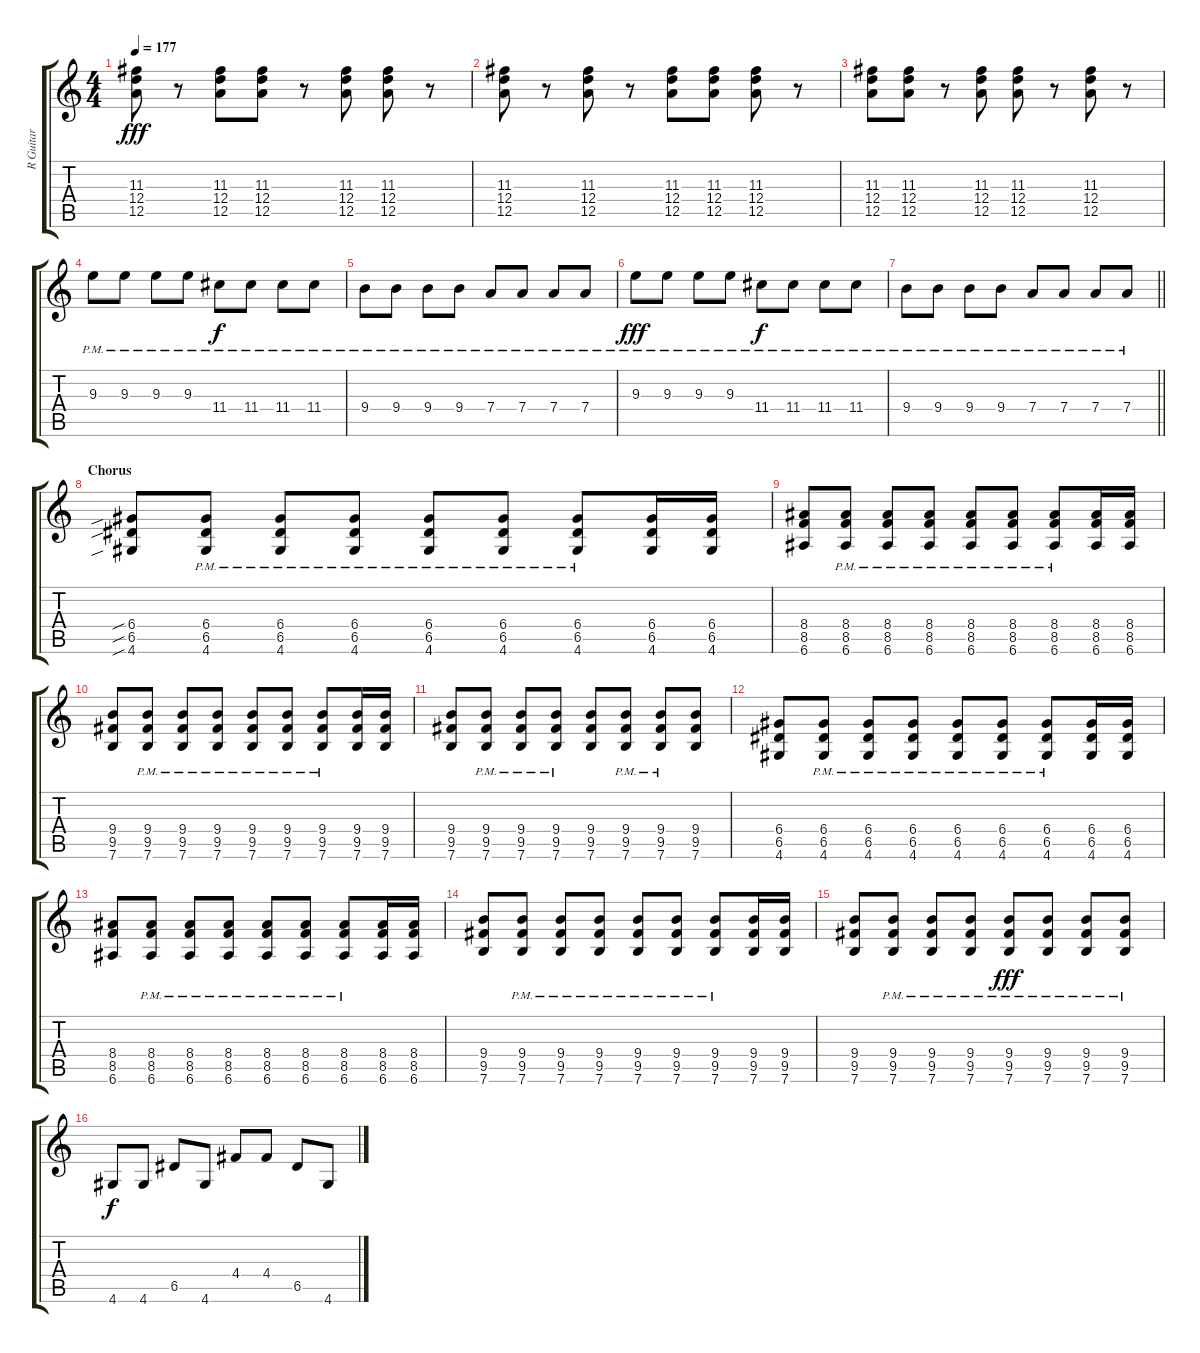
\track ("R Guitar" "R Guitar") {instrument overdrivenguitar}
\staff {score tabs}
\tuning (E4 B3 G3 D3 A2 E2) {hide}
\ts (4 4)
\tempo 177
\clef g2
\ks c
(11.3 12.4 12.5).8{dy fff} r.8 (11.3 12.4 12.5).8 (11.3 12.4 12.5).8 r.8 (11.3 12.4 12.5).8 (11.3 12.4 12.5).8 r.8 |
(11.3 12.4 12.5).8 r.8 (11.3 12.4 12.5).8 r.8 (11.3 12.4 12.5).8 (11.3 12.4 12.5).8 (11.3 12.4 12.5).8 r.8 |
(11.3 12.4 12.5).8 (11.3 12.4 12.5).8 r.8 (11.3 12.4 12.5).8 (11.3 12.4 12.5).8 r.8 (11.3 12.4 12.5).8 r.8 |
9.3{pm}.8 9.3{pm}.8 9.3{pm}.8 9.3{pm}.8 11.4{pm}.8{dy f} 11.4{pm}.8 11.4{pm}.8 11.4{pm}.8 |
9.4{pm}.8 9.4{pm}.8 9.4{pm}.8 9.4{pm}.8 7.4{pm}.8 7.4{pm}.8 7.4{pm}.8 7.4{pm}.8 |
9.3{pm}.8{dy fff} 9.3{pm}.8 9.3{pm}.8 9.3{pm}.8 11.4{pm}.8{dy f} 11.4{pm}.8 11.4{pm}.8 11.4{pm}.8 |
\barLineRight lightlight
9.4{pm}.8 9.4{pm}.8 9.4{pm}.8 9.4{pm}.8 7.4{pm}.8 7.4{pm}.8 7.4{pm}.8 7.4{pm}.8 |
\section ("" "Chorus")
(6.4{sib} 6.5{sib} 4.6{sib}).8 (6.4{pm} 6.5{pm} 4.6{pm}).8 (6.4{pm} 6.5{pm} 4.6{pm}).8 (6.4{pm} 6.5{pm} 4.6{pm}).8 (6.4{pm} 6.5{pm} 4.6{pm}).8 (6.4{pm} 6.5{pm} 4.6{pm}).8 (6.4{pm} 6.5{pm} 4.6{pm}).8 (6.4 6.5 4.6).16 (6.4 6.5 4.6).16 |
(8.4 8.5 6.6).8 (8.4{pm} 8.5{pm} 6.6{pm}).8 (8.4{pm} 8.5{pm} 6.6{pm}).8 (8.4{pm} 8.5{pm} 6.6{pm}).8 (8.4{pm} 8.5{pm} 6.6{pm}).8 (8.4{pm} 8.5{pm} 6.6{pm}).8 (8.4{pm} 8.5{pm} 6.6{pm}).8 (8.4 8.5 6.6).16 (8.4 8.5 6.6).16 |
(9.4 9.5 7.6).8 (9.4{pm} 9.5{pm} 7.6{pm}).8 (9.4{pm} 9.5{pm} 7.6{pm}).8 (9.4{pm} 9.5{pm} 7.6{pm}).8 (9.4{pm} 9.5{pm} 7.6{pm}).8 (9.4{pm} 9.5{pm} 7.6{pm}).8 (9.4{pm} 9.5{pm} 7.6{pm}).8 (9.4 9.5 7.6).16 (9.4 9.5 7.6).16 |
(9.4 9.5 7.6).8 (9.4{pm} 9.5{pm} 7.6{pm}).8 (9.4{pm} 9.5{pm} 7.6{pm}).8 (9.4{pm} 9.5{pm} 7.6{pm}).8 (9.4 9.5 7.6).8 (9.4{pm} 9.5{pm} 7.6{pm}).8 (9.4{pm} 9.5{pm} 7.6{pm}).8 (9.4 9.5 7.6).8 |
(6.4 6.5 4.6).8 (6.4{pm} 6.5{pm} 4.6{pm}).8 (6.4{pm} 6.5{pm} 4.6{pm}).8 (6.4{pm} 6.5{pm} 4.6{pm}).8 (6.4{pm} 6.5{pm} 4.6{pm}).8 (6.4{pm} 6.5{pm} 4.6{pm}).8 (6.4{pm} 6.5{pm} 4.6{pm}).8 (6.4 6.5 4.6).16 (6.4 6.5 4.6).16 |
(8.4 8.5 6.6).8 (8.4{pm} 8.5{pm} 6.6{pm}).8 (8.4{pm} 8.5{pm} 6.6{pm}).8 (8.4{pm} 8.5{pm} 6.6{pm}).8 (8.4{pm} 8.5{pm} 6.6{pm}).8 (8.4{pm} 8.5{pm} 6.6{pm}).8 (8.4{pm} 8.5{pm} 6.6{pm}).8 (8.4 8.5 6.6).16 (8.4 8.5 6.6).16 |
(9.4 9.5 7.6).8 (9.4{pm} 9.5{pm} 7.6{pm}).8 (9.4{pm} 9.5{pm} 7.6{pm}).8 (9.4{pm} 9.5{pm} 7.6{pm}).8 (9.4{pm} 9.5{pm} 7.6{pm}).8 (9.4{pm} 9.5{pm} 7.6{pm}).8 (9.4{pm} 9.5{pm} 7.6{pm}).8 (9.4 9.5 7.6).16 (9.4 9.5 7.6).16 |
(9.4 9.5 7.6).8 (9.4{pm} 9.5{pm} 7.6{pm}).8 (9.4{pm} 9.5{pm} 7.6{pm}).8 (9.4{pm} 9.5{pm} 7.6{pm}).8 (9.4{pm} 9.5{pm} 7.6{pm}).8{dy fff} (9.4{pm} 9.5{pm} 7.6{pm}).8 (9.4{pm} 9.5{pm} 7.6{pm}).8 (9.4{pm} 9.5{pm} 7.6{pm}).8 |
4.6.8{dy f} 4.6.8 6.5.8 4.6.8 4.4.8 4.4.8 6.5.8 4.6.8
